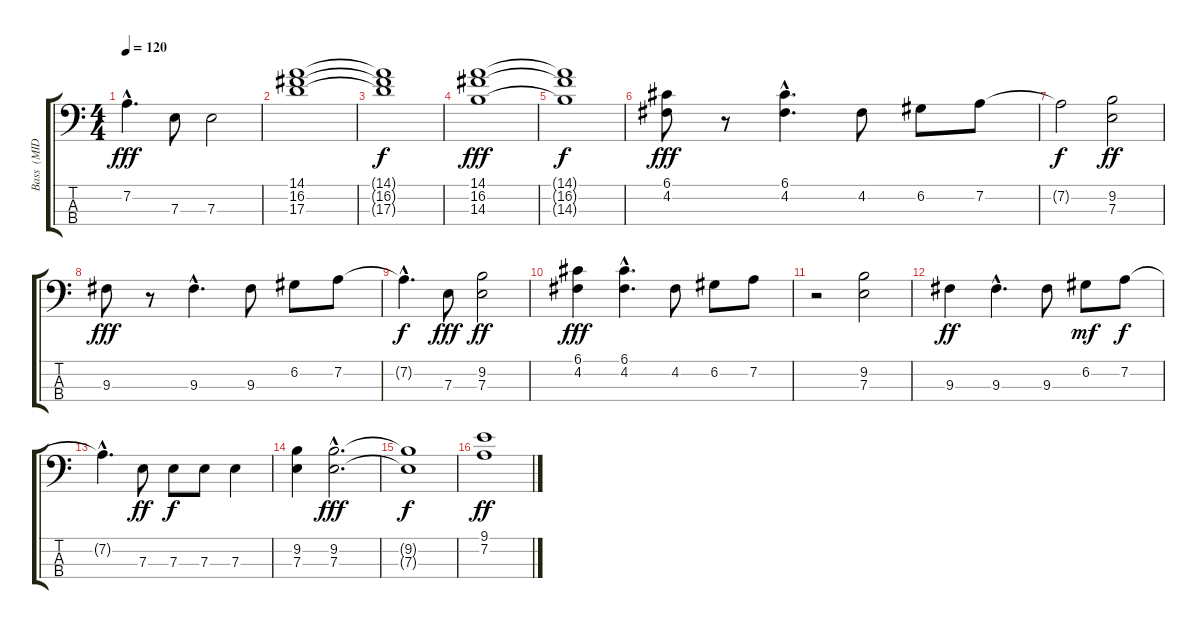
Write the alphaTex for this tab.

\track ("Bass  (MIDI)" "Bass  (MID") {instrument synthbass2}
\staff {score tabs}
\tuning (G2 D2 A1 E1) {hide}
\ts (4 4)
\tempo 120
\clef f4
\ks c
7.2{hac}.4{d dy fff} 7.3.8 7.3.2 |
(14.1 16.2 17.3).1 |
(14.1{t} 16.2{t} 17.3{t}).1{dy f} |
(14.1 16.2 14.3).1{dy fff} |
(14.1{t} 16.2{t} 14.3{t}).1{dy f} |
(6.1 4.2).8{dy fff} r.8 (6.1{hac} 4.2{hac}).4{d} 4.2.8 6.2.8 7.2.8 |
7.2{t}.2{dy f} (9.2 7.3).2{dy ff} |
9.3.8{dy fff} r.8 9.3{hac}.4{d} 9.3.8 6.2.8 7.2.8 |
7.2{hac t}.4{d dy f} 7.3.8{dy fff} (9.2 7.3).2{dy ff} |
(6.1 4.2).4{dy fff} (6.1{hac} 4.2{hac}).4{d} 4.2.8 6.2.8 7.2.8 |
r.2 (9.2 7.3).2 |
9.3.4{dy ff} 9.3{hac}.4{d} 9.3.8 6.2.8{dy mf} 7.2.8{dy f} |
7.2{hac t}.4{d} 7.3.8{dy ff} 7.3.8{dy f} 7.3.8 7.3.4 |
(9.2 7.3).4 (9.2{hac} 7.3{hac}).2{d dy fff} |
(9.2{t} 7.3{t}).1{dy f} |
(9.1 7.2).1{dy ff}
